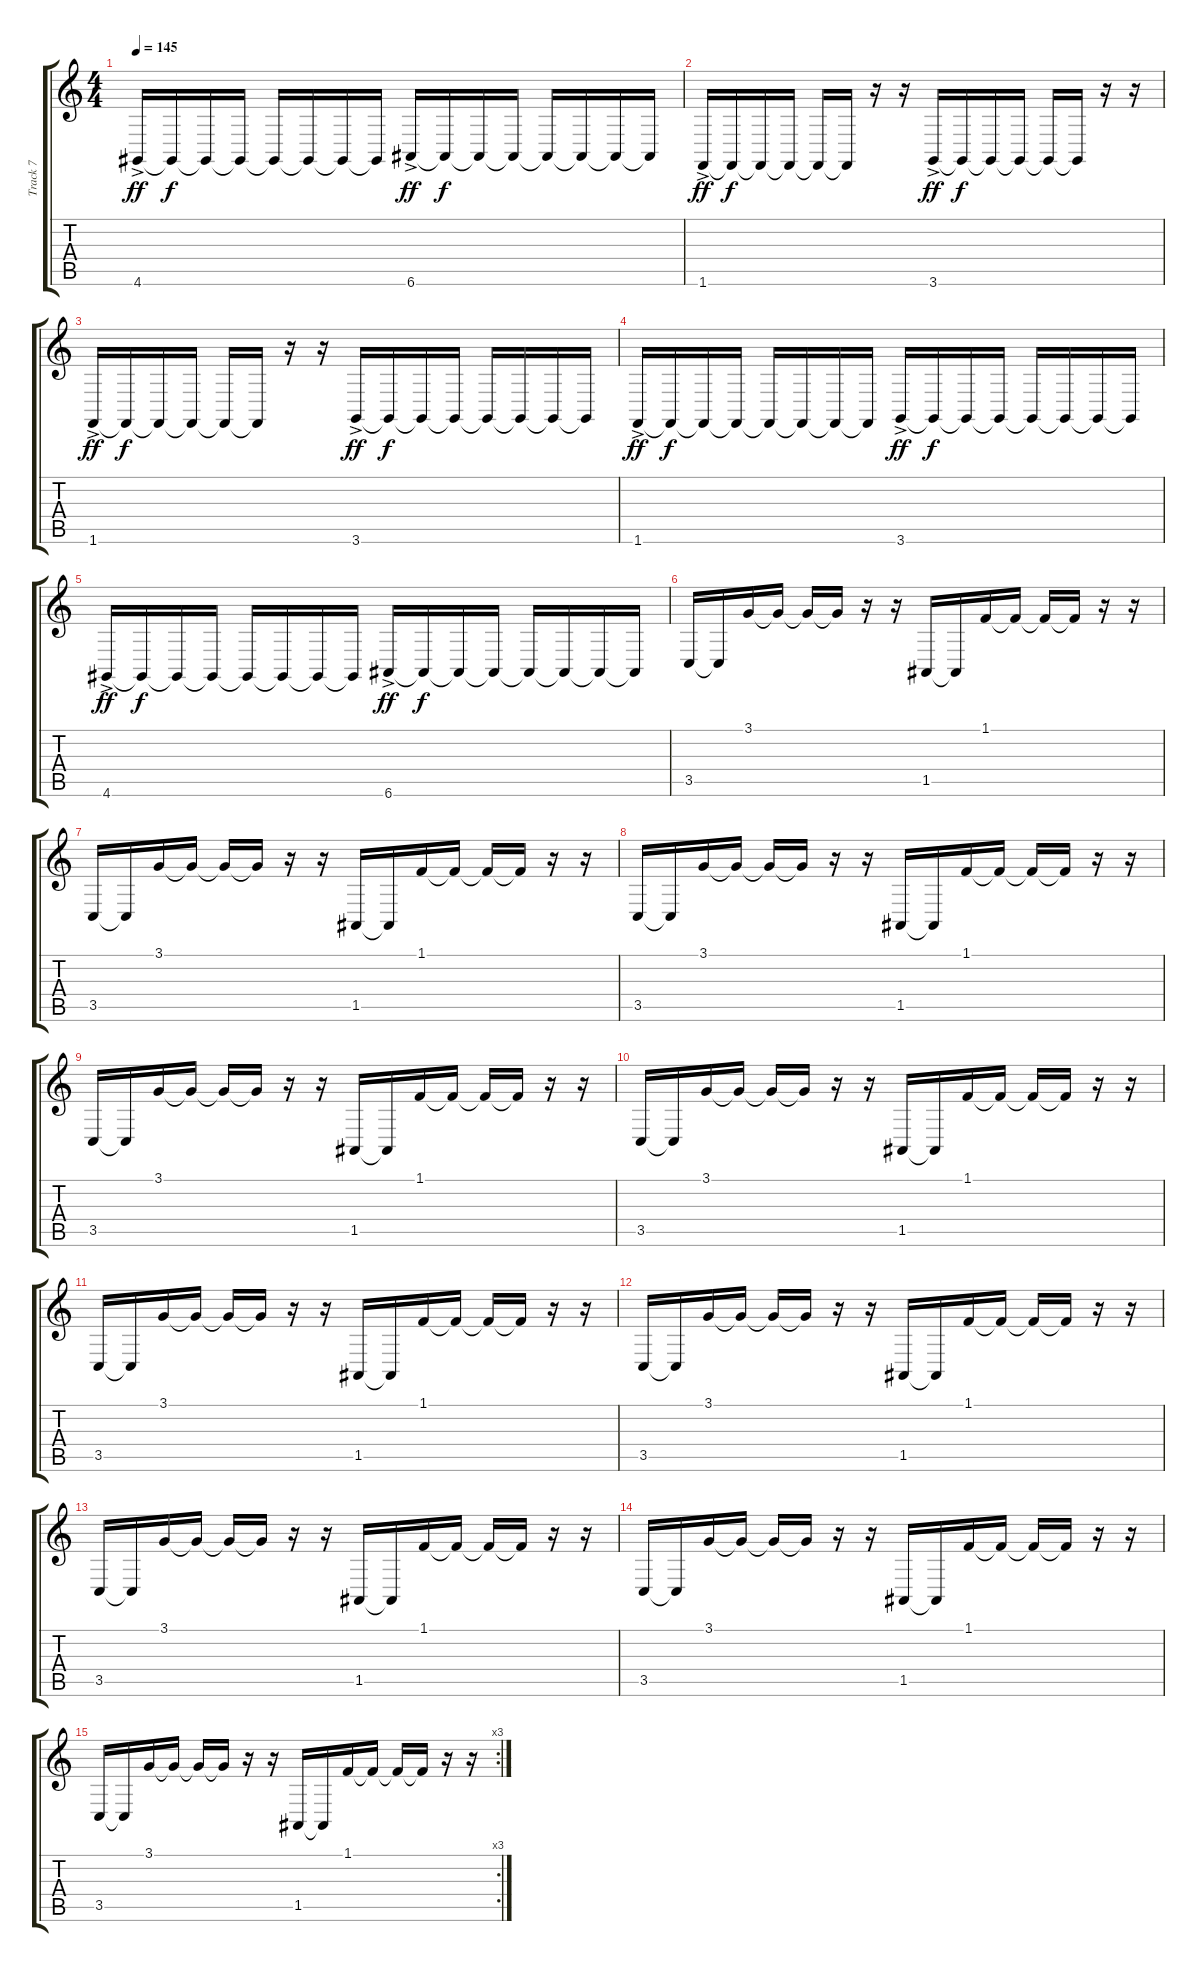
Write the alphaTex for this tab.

\track ("Track 7" "Track 7") {instrument brightacousticpiano}
\staff {score tabs}
\tuning (E4 B3 G3 D3 A2 E2) {hide}
\ts (4 4)
\tempo 145
\clef g2
\ks c
4.6{ac}.16{dy ff} 4.6{t}.16{dy f} 4.6{t}.16 4.6{t}.16 4.6{t}.16 4.6{t}.16 4.6{t}.16 4.6{t}.16 6.6{ac}.16{dy ff} 6.6{t}.16{dy f} 6.6{t}.16 6.6{t}.16 6.6{t}.16 6.6{t}.16 6.6{t}.16 6.6{t}.16 |
1.6{ac}.16{dy ff} 1.6{t}.16{dy f} 1.6{t}.16 1.6{t}.16 1.6{t}.16 1.6{t}.16 r.16 r.16 3.6{ac}.16{dy ff} 3.6{t}.16{dy f} 3.6{t}.16 3.6{t}.16 3.6{t}.16 3.6{t}.16 r.16 r.16 |
1.6{ac}.16{dy ff} 1.6{t}.16{dy f} 1.6{t}.16 1.6{t}.16 1.6{t}.16 1.6{t}.16 r.16 r.16 3.6{ac}.16{dy ff} 3.6{t}.16{dy f} 3.6{t}.16 3.6{t}.16 3.6{t}.16 3.6{t}.16 3.6{t}.16 3.6{t}.16 |
1.6{ac}.16{dy ff} 1.6{t}.16{dy f} 1.6{t}.16 1.6{t}.16 1.6{t}.16 1.6{t}.16 1.6{t}.16 1.6{t}.16 3.6{ac}.16{dy ff} 3.6{t}.16{dy f} 3.6{t}.16 3.6{t}.16 3.6{t}.16 3.6{t}.16 3.6{t}.16 3.6{t}.16 |
4.6{ac}.16{dy ff} 4.6{t}.16{dy f} 4.6{t}.16 4.6{t}.16 4.6{t}.16 4.6{t}.16 4.6{t}.16 4.6{t}.16 6.6{ac}.16{dy ff} 6.6{t}.16{dy f} 6.6{t}.16 6.6{t}.16 6.6{t}.16 6.6{t}.16 6.6{t}.16 6.6{t}.16 |
3.5.16 3.5{t}.16 3.1.16 3.1{t}.16 3.1{t}.16 3.1{t}.16 r.16 r.16 1.5.16 1.5{t}.16 1.1.16 1.1{t}.16 1.1{t}.16 1.1{t}.16 r.16 r.16 |
3.5.16 3.5{t}.16 3.1.16 3.1{t}.16 3.1{t}.16 3.1{t}.16 r.16 r.16 1.5.16 1.5{t}.16 1.1.16 1.1{t}.16 1.1{t}.16 1.1{t}.16 r.16 r.16 |
3.5.16 3.5{t}.16 3.1.16 3.1{t}.16 3.1{t}.16 3.1{t}.16 r.16 r.16 1.5.16 1.5{t}.16 1.1.16 1.1{t}.16 1.1{t}.16 1.1{t}.16 r.16 r.16 |
3.5.16 3.5{t}.16 3.1.16 3.1{t}.16 3.1{t}.16 3.1{t}.16 r.16 r.16 1.5.16 1.5{t}.16 1.1.16 1.1{t}.16 1.1{t}.16 1.1{t}.16 r.16 r.16 |
3.5.16 3.5{t}.16 3.1.16 3.1{t}.16 3.1{t}.16 3.1{t}.16 r.16 r.16 1.5.16 1.5{t}.16 1.1.16 1.1{t}.16 1.1{t}.16 1.1{t}.16 r.16 r.16 |
3.5.16 3.5{t}.16 3.1.16 3.1{t}.16 3.1{t}.16 3.1{t}.16 r.16 r.16 1.5.16 1.5{t}.16 1.1.16 1.1{t}.16 1.1{t}.16 1.1{t}.16 r.16 r.16 |
3.5.16 3.5{t}.16 3.1.16 3.1{t}.16 3.1{t}.16 3.1{t}.16 r.16 r.16 1.5.16 1.5{t}.16 1.1.16 1.1{t}.16 1.1{t}.16 1.1{t}.16 r.16 r.16 |
3.5.16 3.5{t}.16 3.1.16 3.1{t}.16 3.1{t}.16 3.1{t}.16 r.16 r.16 1.5.16 1.5{t}.16 1.1.16 1.1{t}.16 1.1{t}.16 1.1{t}.16 r.16 r.16 |
3.5.16 3.5{t}.16 3.1.16 3.1{t}.16 3.1{t}.16 3.1{t}.16 r.16 r.16 1.5.16 1.5{t}.16 1.1.16 1.1{t}.16 1.1{t}.16 1.1{t}.16 r.16 r.16 |
\rc 3
3.5.16 3.5{t}.16 3.1.16 3.1{t}.16 3.1{t}.16 3.1{t}.16 r.16 r.16 1.5.16 1.5{t}.16 1.1.16 1.1{t}.16 1.1{t}.16 1.1{t}.16 r.16 r.16
